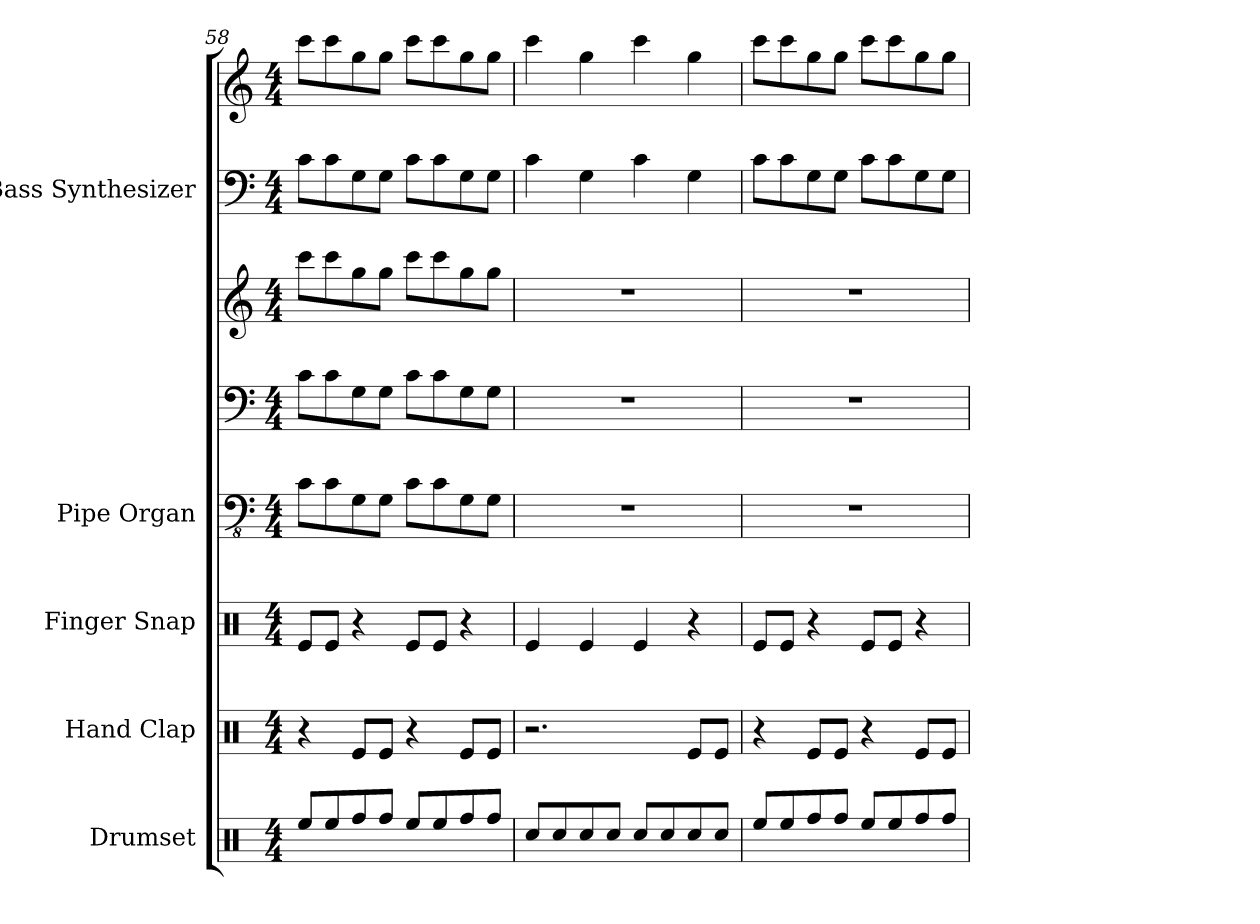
**kern	**kern	**kern	**kern	**kern	**kern	**kern	**kern
*part5	*part4	*part3	*part2	*part2	*part2	*part1	*part1
*staff8	*staff7	*staff6	*staff5	*staff4	*staff3	*staff2	*staff1
*I"Drumset	*I"Hand Clap	*I"Finger Snap	*I"Pipe Organ	*	*	*I"Bass Synthesizer	*
*I'D. Set	*I'Hd. Clp.	*I'Fi. Sna.	*I'Org.	*	*	*I'Synth.	*
!!LO:PB:g=z
*clefX	*clefX	*clefX	*clefFv4	*clefF4	*clefG2	*clefF4	*clefG2
*	*	*	*ITrd7c12	*ITrd7c12	*ITrd7c12	*	*
*k[]	*k[]	*k[]	*k[]	*k[]	*k[]	*k[]	*k[]
*M4/4	*M4/4	*M4/4	*M4/4	*M4/4	*M4/4	*M4/4	*M4/4
=58	=58	=58	=58	=58	=58	=58	=58
8Ree/L	4r	8Re/L	8CC\L	8C\L	8cc\L	8c\L	8ccc\L
8Ree/	.	8Re/J	8CC\	8C\	8cc\	8c\	8ccc\
8Rff/	8Re/L	4r	8GGG\	8GG\	8g\	8G\	8gg\
8Rff/J	8Re/J	.	8GGG\J	8GG\J	8g\J	8G\J	8gg\J
8Ree/L	4r	8Re/L	8CC\L	8C\L	8cc\L	8c\L	8ccc\L
8Ree/	.	8Re/J	8CC\	8C\	8cc\	8c\	8ccc\
8Rff/	8Re/L	4r	8GGG\	8GG\	8g\	8G\	8gg\
8Rff/J	8Re/J	.	8GGG\J	8GG\J	8g\J	8G\J	8gg\J
=59	=59	=59	=59	=59	=59	=59	=59
8Rcc/L	2.r	4Re/	1r	1r	1r	4c\	4ccc\
8Rcc/	.	.	.	.	.	.	.
8Rcc/	.	4Re/	.	.	.	4G\	4gg\
8Rcc/J	.	.	.	.	.	.	.
8Rcc/L	.	4Re/	.	.	.	4c\	4ccc\
8Rcc/	.	.	.	.	.	.	.
8Rcc/	8Re/L	4r	.	.	.	4G\	4gg\
8Rcc/J	8Re/J	.	.	.	.	.	.
=60	=60	=60	=60	=60	=60	=60	=60
8Ree/L	4r	8Re/L	1r	1r	1r	8c\L	8ccc\L
8Ree/	.	8Re/J	.	.	.	8c\	8ccc\
8Rff/	8Re/L	4r	.	.	.	8G\	8gg\
8Rff/J	8Re/J	.	.	.	.	8G\J	8gg\J
8Ree/L	4r	8Re/L	.	.	.	8c\L	8ccc\L
8Ree/	.	8Re/J	.	.	.	8c\	8ccc\
8Rff/	8Re/L	4r	.	.	.	8G\	8gg\
8Rff/J	8Re/J	.	.	.	.	8G\J	8gg\J
=	=	=	=	=	=	=	=
*-	*-	*-	*-	*-	*-	*-	*-
